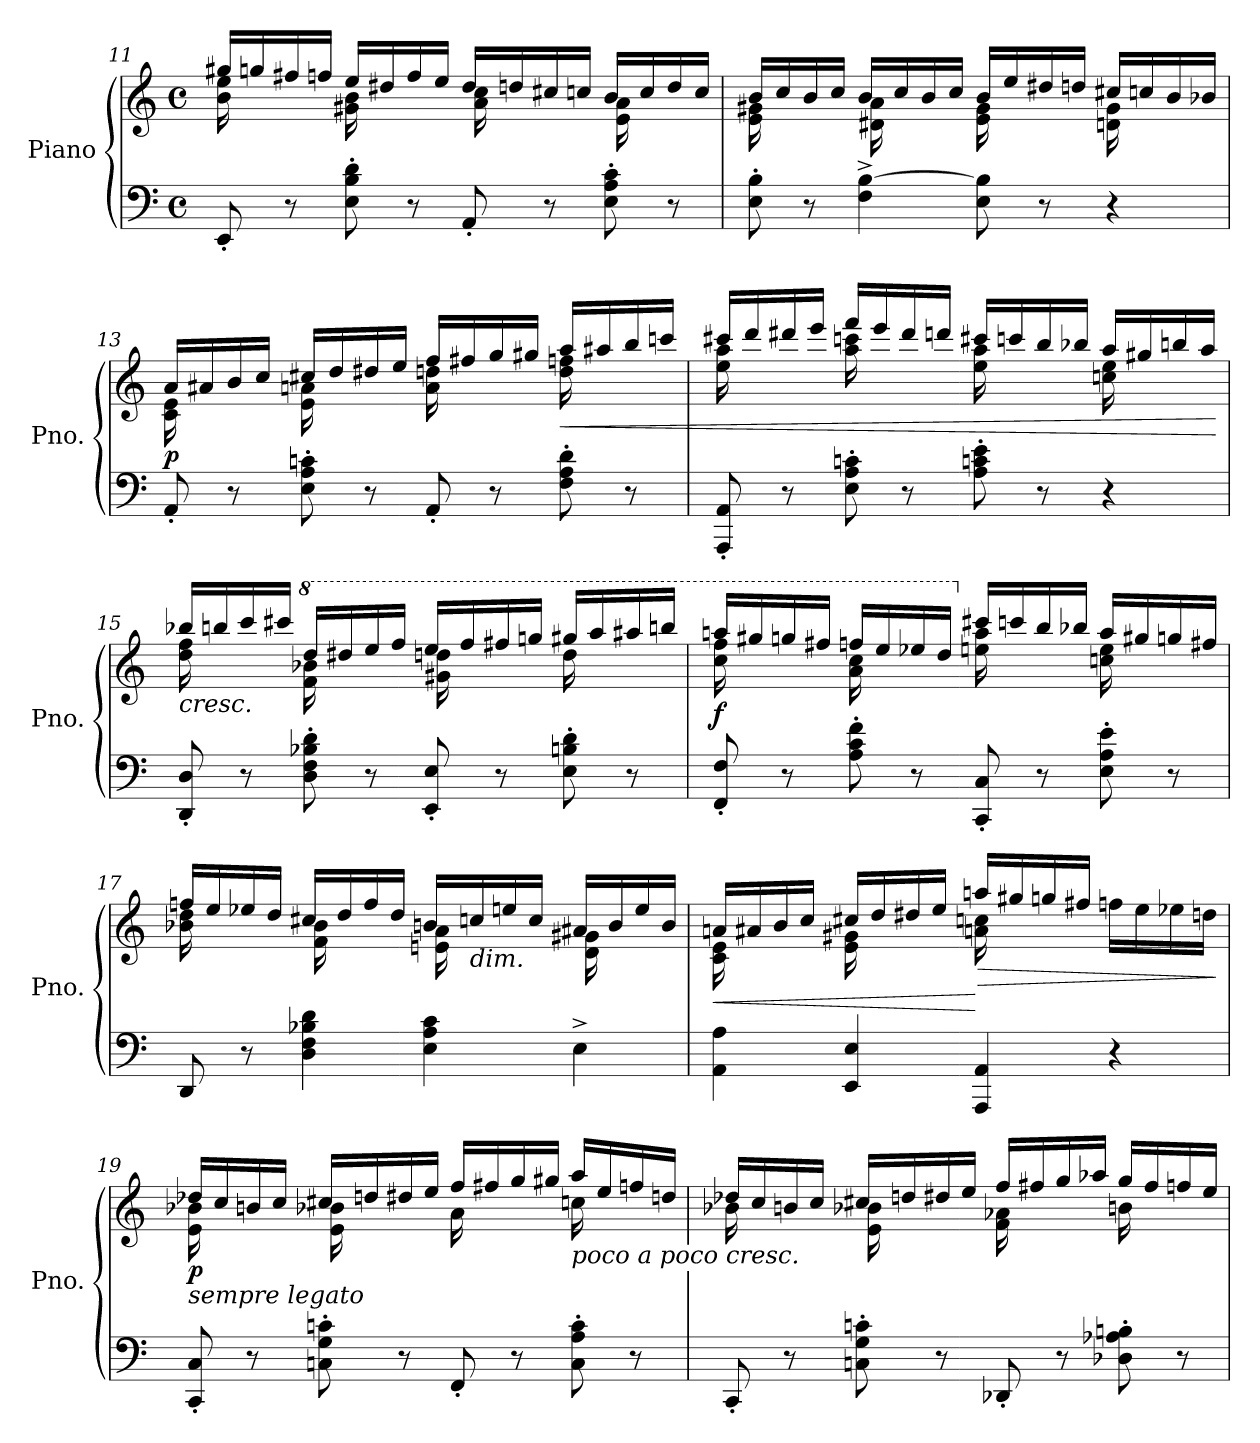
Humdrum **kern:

**kern	**kern	**dynam
*part1	*part1	*part1
*staff2	*staff1	*staff1/2
*I"Piano	*	*
*I'Pno.	*	*
*clefF4	*clefG2	*
*k[]	*k[]	*
*M4/4	*M4/4	*
*met(c)	*met(c)	*
=11	=11	=11
*	*^	*
8EE'/	16gg#X/LL	16b\ 16ee\	.
.	16ggn/	8.ryy	.
8r	16ff#X/	.	.
.	16ffn/JJ	.	.
8E\' 8B\' 8d\'	16ee/LL	16g#X\ 16b\	.
.	16dd#X/	8.ryy	.
8r	16ff/	.	.
.	16ee/JJ	.	.
8AA'/	16dd#/LL	16a\ 16cc\	.
.	16ddn/	8.ryy	.
8r	16cc#X/	.	.
.	16ccn/JJ	.	.
8E\' 8A\' 8c\'	16b/LL	16e\ 16a\	.
.	16cc/	8.ryy	.
8r	16dd/	.	.
.	16cc/JJ	.	.
!!LO:LB:g=z	!!
=12	=12	=12	=12
8E\' 8B\'	16b/LL	16e\ 16g#X\	.
.	16cc/	8.ryy	.
8r	16b/	.	.
.	16cc/JJ	.	.
4F\^ [4B\^	16b/LL	16d#X\ 16a\	.
.	16cc/	8.ryy	.
.	16b/	.	.
.	16cc/JJ	.	.
8E\ 8B\]	16b/LL	16e\ 16g#\	.
.	16ee/	8.ryy	.
8r	16dd#X/	.	.
.	16ddn/JJ	.	.
4r	16cc#X/LL	16dn\ 16g#\	.
.	16ccn/	8.ryy	.
.	16b/	.	.
.	16b-X/JJ	.	.
=13	=13	=13	=13
!	!	!	!LO:DY:b
8AA'/	16a/LL	16c\ 16e\	p
.	16a#X/	8.ryy	.
8r	16b/	.	.
.	16cc/JJ	.	.
8E\' 8A\' 8cn\'	16cc#X/LL	16e\ 16an\	.
.	16dd/	8.ryy	.
8r	16dd#X/	.	.
.	16ee/JJ	.	.
8AA'/	16ff/LL	16a\ 16ddn\	.
.	16ff#X/	8.ryy	.
8r	16gg/	.	.
.	16gg#X/JJ	.	.
!	!	!	!LO:HP:b
8F\' 8A\' 8d\'	16aa/LL	16dd\ 16ffn\	<
.	16aa#X/	8.ryy	.
8r	16bb/	.	.
.	16cccn/JJ	.	.
=14	=14	=14	=14
8AAA/' 8AA/'	16ccc#X/LL	16ee\ 16aa\	.
.	16ddd/	8.ryy	.
8r	16ddd#X/	.	.
.	16eee/JJ	.	.
8E\' 8A\' 8cn\'	16fff/LL	16aa\ 16cccn\	.
.	16eee/	8.ryy	.
8r	16ddd#/	.	.
.	16dddn/JJ	.	.
8A\' 8cn\' 8e\'	16ccc#X/LL	16ee\ 16aa\	.
.	16cccn/	8.ryy	.
8r	16bb/	.	.
.	16bb-X/JJ	.	.
4r	16aa/LL	16ccn\ 16ee\	.
.	16gg#X/	8.ryy	.
.	16bbn/	.	.
.	16aa/JJ	.	.
*	*v	*v	*
.	.	[
!!LO:LB:g=z
=15	=15	=15
*	*^	*
!	!LO:TX:b:i:t=cresc.	!	!
8DD/' 8D/'	16bb-X/LL	16dd\ 16ff\	.
.	16bbn/	8.ryy	.
8r	16ccc/	.	.
.	16ccc#X/JJ	.	.
*	*8va	*	*
8D\' 8F\' 8B-X\' 8d\'	16ddd/LL	16ff\ 16bb-X\	.
.	16ddd#X/	8.ryy	.
8r	16eee/	.	.
.	16fff/JJ	.	.
8EE/' 8E/'	16eee/LL	16gg#X\ 16dddn\	.
.	16fff/	8.ryy	.
8r	16fff#X/	.	.
.	16gggn/JJ	.	.
8E\' 8Bn\' 8d\'	16ggg#X/LL	16ddd\	.
.	16aaa/	8.ryy	.
8r	16aaa#X/	.	.
.	16bbbn/JJ	.	.
=16	=16	=16	=16
!	!	!	!LO:DY:b
8FF/' 8F/'	16aaan/LL	16ccc\ 16fff\	f
.	16ggg#X/	8.ryy	.
8r	16gggn/	.	.
.	16fff#X/JJ	.	.
8A\' 8c\' 8f\'	16fffn/LL	16aa\ 16ccc\	.
.	16eee/	8.ryy	.
8r	16eee-X/	.	.
.	16ddd/JJ	.	.
*	*X8va	*	*
8CC/' 8C/'	16ccc#X/LL	16een\ 16aa\	.
.	16cccn/	8.ryy	.
8r	16bb/	.	.
.	16bb-X/JJ	.	.
8E\' 8A\' 8e\'	16aa/LL	16ccn\ 16ee\	.
.	16gg#X/	8.ryy	.
8r	16ggn/	.	.
.	16ff#X/JJ	.	.
=17	=17	=17	=17
8DD/	16ffn/LL	16b-X\ 16dd\	.
.	16ee/	8.ryy	.
8r	16ee-X/	.	.
.	16dd/JJ	.	.
4D\ 4F\ 4B-X\ 4d\	16cc#X/LL	16f\ 16b-\	.
.	16dd/	8.ryy	.
.	16ff/	.	.
.	16dd/JJ	.	.
4E\ 4A\ 4c\	16bn/LL	16en\ 16a\	.
!	!LO:TX:b:i:t=dim.	!	!
.	16ccn/	8.ryy	.
.	16een/	.	.
.	16cc/JJ	.	.
4E^\	16a#X/LL	16d\ 16g#X\	.
.	16b/	8.ryy	.
.	16ee/	.	.
.	16b/JJ	.	.
!!LO:PB:g=z	!!
=18	=18	=18	=18
!	!	!	!LO:HP:b
4AA\ 4A\	16an/LL	16c\ 16e\	<
.	16a#X/	8.ryy	.
.	16b/	.	.
.	16cc/JJ	.	.
4EE/ 4E/	16cc#X/LL	16e\ 16g#X\	.
.	16dd/	8.ryy	.
.	16dd#X/	.	.
.	16ee/JJ	.	.
!	!	!	!LO:HP:n=1:b
4AAA/ 4AA/	16aan/LL	16an\ 16ccn\	[ >
.	16gg#X/	4..ryy	.
.	16ggn/	.	.
.	16ff#X/JJ	.	.
4r	16ffn\LL	.	.
.	16ee\	.	.
.	16ee-X\	.	.
.	16ddn\JJ	.	.
*	*v	*v	*
.	.	]
=19	=19	=19
*	*^	*
!	!LO:TX:b:i:t=sempre legato	!	!
!	!	!	!LO:DY:b
8CC/' 8C/'	16dd-X/LL	16e\ 16b-X\	p
.	16cc/	8.ryy	.
8r	16bn/	.	.
.	16cc/JJ	.	.
8Cn\' 8G\' 8cn\'	16cc#X/LL	16e\ 16b-X\	.
.	16ddn/	8.ryy	.
8r	16dd#X/	.	.
.	16ee/JJ	.	.
8FF'/	16ff/LL	16a\	.
.	16ff#X/	8.ryy	.
8r	16gg/	.	.
.	16gg#X/JJ	.	.
!	!LO:TX:b:i:t=poco a poco cresc.	!	!
8C\' 8A\' 8c\'	16aa/LL	16ccn\	.
.	16ee/	8.ryy	.
8r	16ffn/	.	.
.	16ddn/JJ	.	.
=20	=20	=20	=20
8CC'/	16dd-X/LL	16b-X\	.
.	16cc/	8.ryy	.
8r	16bn/	.	.
.	16cc/JJ	.	.
8Cn\' 8G\' 8cn\'	16cc#X/LL	16e\ 16b-X\	.
.	16ddn/	8.ryy	.
8r	16dd#X/	.	.
.	16ee/JJ	.	.
8DD-X'/	16ff/LL	16f\ 16a-X\	.
.	16ff#X/	8.ryy	.
8r	16gg/	.	.
.	16aa-X/JJ	.	.
8D-X\' 8A-X\' 8Bn\'	16gg/LL	16bn\	.
.	16ff#/	8.ryy	.
8r	16ffn/	.	.
.	16ee/JJ	.	.
*	*v	*v	*
=	=	=
*-	*-	*-
